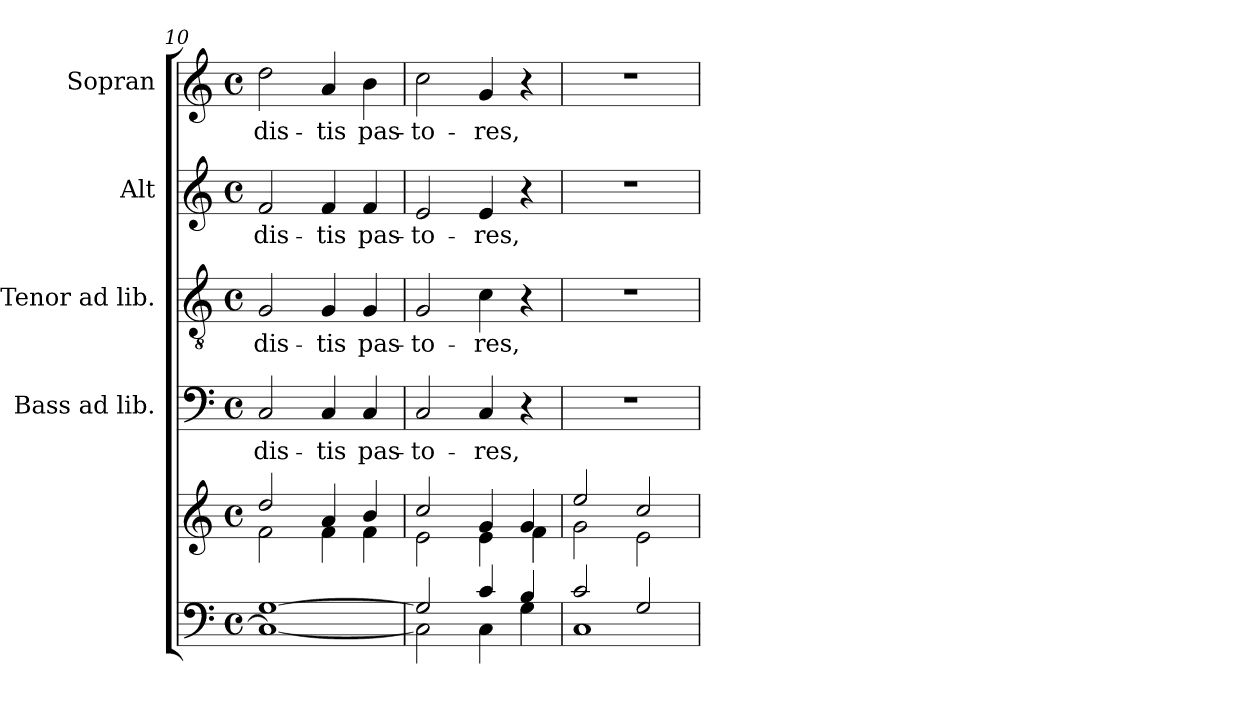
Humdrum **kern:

**kern	**kern	**kern	**text	**kern	**text	**kern	**text	**kern	**text
*part5	*part5	*part4	*part4	*part3	*part3	*part2	*part2	*part1	*part1
*staff6	*staff5	*staff4	*staff4	*staff3	*staff3	*staff2	*staff2	*staff1	*staff1
*	*	*I"Bass ad lib.	*	*I"Tenor ad lib.	*	*I"Alt	*	*I"Sopran	*
*	*	*I'B.	*	*I'T.	*	*I'A.	*	*I'S.	*
*clefF4	*clefG2	*clefF4	*	*clefGv2	*	*clefG2	*	*clefG2	*
*k[]	*k[]	*k[]	*	*k[]	*	*k[]	*	*k[]	*
*C:	*C:	*C:	*	*C:	*	*C:	*	*C:	*
*M4/4	*M4/4	*M4/4	*	*M4/4	*	*M4/4	*	*M4/4	*
*met(c)	*met(c)	*met(c)	*	*met(c)	*	*met(c)	*	*met(c)	*
=10	=10	=10	=10	=10	=10	=10	=10	=10	=10
*^	*^	*	*	*	*	*	*	*	*
!	!	!	!	!	!LO:LY:b	!	!LO:LY:b	!	!LO:LY:b	!	!LO:LY:b
[>1G	1C_	2dd/	2f\	2C/	-dis-	2G/	-dis-	2f/	-dis-	2dd\	-dis-
!	!	!	!	!	!LO:LY:b	!	!LO:LY:b	!	!LO:LY:b	!	!LO:LY:b
.	.	4a/	4f\	4C/	-tis	4G/	-tis	4f/	-tis	4a/	-tis
!	!	!	!	!	!LO:LY:b	!	!LO:LY:b	!	!LO:LY:b	!	!LO:LY:b
.	.	4b/	4f\	4C/	pas-	4G/	pas-	4f/	pas-	4b\	pas-
=11	=11	=11	=11	=11	=11	=11	=11	=11	=11	=11	=11
!	!	!	!	!	!LO:LY:b	!	!LO:LY:b	!	!LO:LY:b	!	!LO:LY:b
2G/]	2C\]	2cc/	2e\	2C/	-to-	2G/	-to-	2e/	-to-	2cc\	-to-
!	!	!	!	!	!LO:LY:b	!	!LO:LY:b	!	!LO:LY:b	!	!LO:LY:b
4c/	4C\	4g/	4e\	4C/	-res,	4c\	-res,	4e/	-res,	4g/	-res,
4B/	4G\	4g/	4f\	4r	.	4r	.	4r	.	4r	.
=12	=12	=12	=12	=12	=12	=12	=12	=12	=12	=12	=12
2c/	1C	2ee/	2g\	1r	.	1r	.	1r	.	1r	.
2G/	.	2cc/	2e\	.	.	.	.	.	.	.	.
*v	*v	*	*	*	*	*	*	*	*	*	*
*	*v	*v	*	*	*	*	*	*	*	*
=	=	=	=	=	=	=	=	=	=
*-	*-	*-	*-	*-	*-	*-	*-	*-	*-
